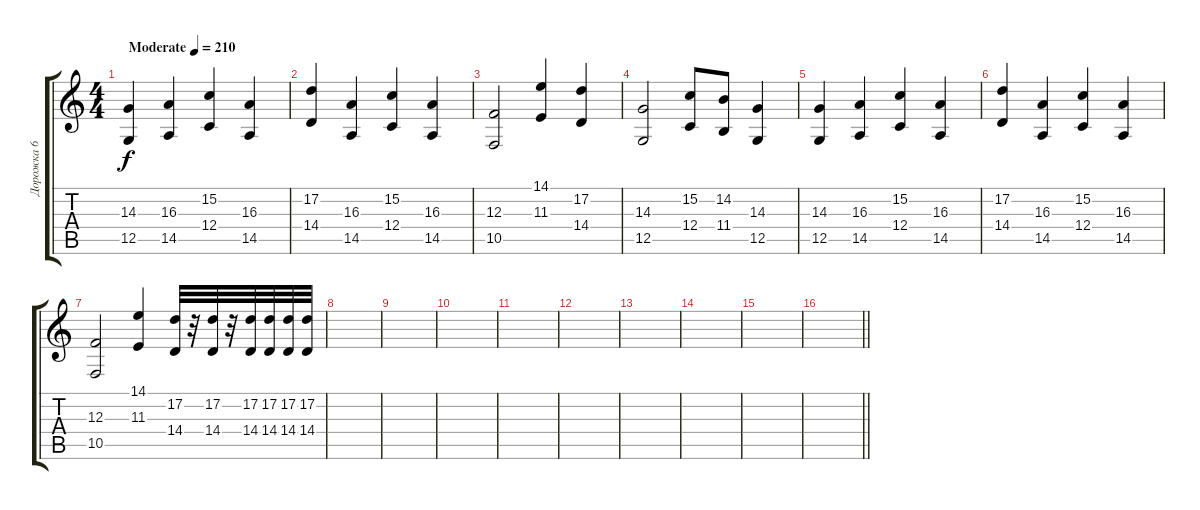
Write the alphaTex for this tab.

\track ("Дорожка 6" "Дорожка 6") {instrument pad3polysynth}
\staff {score tabs}
\tuning (D4 A3 F3 C3 G2 D2) {hide}
\ts (4 4)
\tempo (210 "Moderate")
\clef g2
\ks c
(14.3 12.5).4{dy f instrument pad3polysynth} (16.3 14.5).4 (15.2 12.4).4 (16.3 14.5).4 |
(17.2 14.4).4 (16.3 14.5).4 (15.2 12.4).4 (16.3 14.5).4 |
(12.3 10.5).2 (14.1 11.3).4 (17.2 14.4).4 |
(14.3 12.5).2 (15.2 12.4).8 (14.2 11.4).8 (14.3 12.5).4 |
(14.3 12.5).4 (16.3 14.5).4 (15.2 12.4).4 (16.3 14.5).4 |
(17.2 14.4).4 (16.3 14.5).4 (15.2 12.4).4 (16.3 14.5).4 |
(12.3 10.5).2 (14.1 11.3).4 (17.2 14.4).32 r.32 (17.2 14.4).32 r.32 (17.2 14.4).32 (17.2 14.4).32 (17.2 14.4).32 (17.2 14.4).32 |
|
|
|
|
|
|
|
|
\barLineRight lightlight
